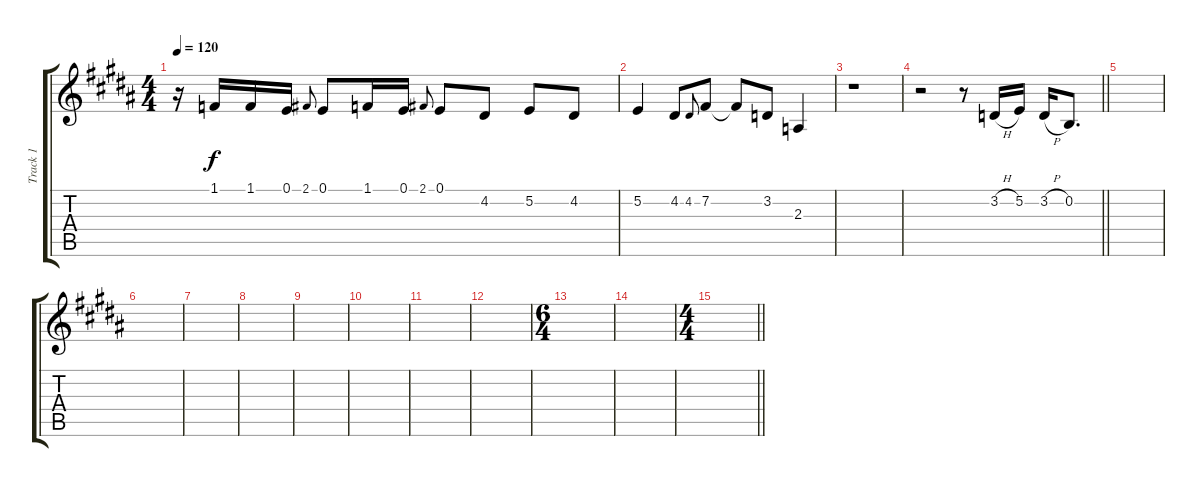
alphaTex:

\track ("Track 1" "Track 1") {instrument tenorsax}
\staff {score tabs}
\tuning (E4 B3 G3 D3 A2 E2) {hide}
\ts (4 4)
\tempo 120
\clef g2
\ks b
r.16{dy f} 1.1.16 1.1.16 0.1.16 2.1.8{gr onbeat} 0.1.8 1.1.16 0.1.16 2.1.8{gr onbeat} 0.1.8 4.2.8 5.2.8 4.2.8 |
5.2.4 4.2.8 4.2.8{gr onbeat} 7.2.8 7.2{t}.8 3.2.8 2.3.4 |
r.1 |
\barLineRight lightlight
r.2 r.8 3.2{h}.16 5.2.16 3.2{h}.16 0.2.8{d} |
|
|
|
|
|
|
|
|
\ts (6 4)
|
|
\ts (4 4)
\barLineRight lightlight
